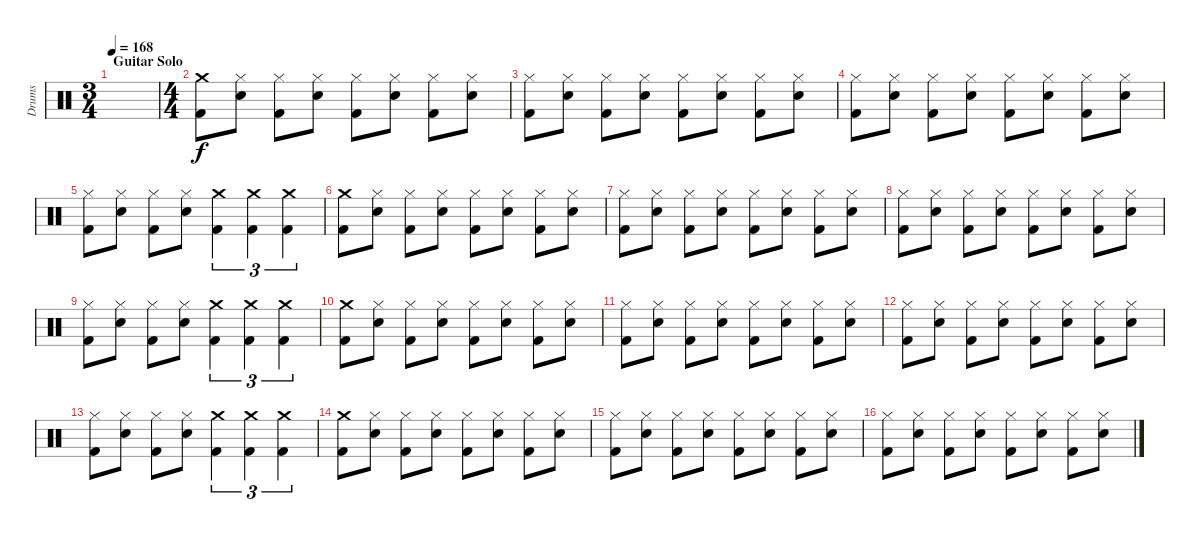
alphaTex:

\track ("Drums" "Drums") {instrument percussion}
\staff {score}
\articulation defaults
\ts (3 4)
\section ("" "Guitar Solo")
\tempo 168
\clef neutral
\ks c
|
\ts (4 4)
("Crash medium (hit)" "Kick (hit) 2").8 ("Hi-Hat (closed)" "Snare (hit) 2").8 ("Hi-Hat (closed)" "Kick (hit) 2").8 ("Hi-Hat (closed)" "Snare (hit) 2").8 ("Hi-Hat (closed)" "Kick (hit) 2").8 ("Hi-Hat (closed)" "Snare (hit) 2").8 ("Hi-Hat (closed)" "Kick (hit) 2").8 ("Hi-Hat (closed)" "Snare (hit) 2").8 |
("Hi-Hat (closed)" "Kick (hit) 2").8 ("Hi-Hat (closed)" "Snare (hit) 2").8 ("Hi-Hat (closed)" "Kick (hit) 2").8 ("Hi-Hat (closed)" "Snare (hit) 2").8 ("Hi-Hat (closed)" "Kick (hit) 2").8 ("Hi-Hat (closed)" "Snare (hit) 2").8 ("Hi-Hat (closed)" "Kick (hit) 2").8 ("Hi-Hat (closed)" "Snare (hit) 2").8 |
("Hi-Hat (closed)" "Kick (hit) 2").8 ("Hi-Hat (closed)" "Snare (hit) 2").8 ("Hi-Hat (closed)" "Kick (hit) 2").8 ("Hi-Hat (closed)" "Snare (hit) 2").8 ("Hi-Hat (closed)" "Kick (hit) 2").8 ("Hi-Hat (closed)" "Snare (hit) 2").8 ("Hi-Hat (closed)" "Kick (hit) 2").8 ("Hi-Hat (closed)" "Snare (hit) 2").8 |
("Hi-Hat (closed)" "Kick (hit) 2").8 ("Hi-Hat (closed)" "Snare (hit) 2").8 ("Hi-Hat (closed)" "Kick (hit) 2").8 ("Hi-Hat (closed)" "Snare (hit) 2").8 ("Crash medium (hit)" "Kick (hit) 2").4{tu (3 2)} ("Crash medium (hit)" "Kick (hit) 2").4{tu (3 2)} ("Crash medium (hit)" "Kick (hit) 2").4{tu (3 2)} |
("Crash medium (hit)" "Kick (hit) 2").8 ("Hi-Hat (closed)" "Snare (hit) 2").8 ("Hi-Hat (closed)" "Kick (hit) 2").8 ("Hi-Hat (closed)" "Snare (hit) 2").8 ("Hi-Hat (closed)" "Kick (hit) 2").8 ("Hi-Hat (closed)" "Snare (hit) 2").8 ("Hi-Hat (closed)" "Kick (hit) 2").8 ("Hi-Hat (closed)" "Snare (hit) 2").8 |
("Hi-Hat (closed)" "Kick (hit) 2").8 ("Hi-Hat (closed)" "Snare (hit) 2").8 ("Hi-Hat (closed)" "Kick (hit) 2").8 ("Hi-Hat (closed)" "Snare (hit) 2").8 ("Hi-Hat (closed)" "Kick (hit) 2").8 ("Hi-Hat (closed)" "Snare (hit) 2").8 ("Hi-Hat (closed)" "Kick (hit) 2").8 ("Hi-Hat (closed)" "Snare (hit) 2").8 |
("Hi-Hat (closed)" "Kick (hit) 2").8 ("Hi-Hat (closed)" "Snare (hit) 2").8 ("Hi-Hat (closed)" "Kick (hit) 2").8 ("Hi-Hat (closed)" "Snare (hit) 2").8 ("Hi-Hat (closed)" "Kick (hit) 2").8 ("Hi-Hat (closed)" "Snare (hit) 2").8 ("Hi-Hat (closed)" "Kick (hit) 2").8 ("Hi-Hat (closed)" "Snare (hit) 2").8 |
("Hi-Hat (closed)" "Kick (hit) 2").8 ("Hi-Hat (closed)" "Snare (hit) 2").8 ("Hi-Hat (closed)" "Kick (hit) 2").8 ("Hi-Hat (closed)" "Snare (hit) 2").8 ("Crash medium (hit)" "Kick (hit) 2").4{tu (3 2)} ("Crash medium (hit)" "Kick (hit) 2").4{tu (3 2)} ("Crash medium (hit)" "Kick (hit) 2").4{tu (3 2)} |
("Crash medium (hit)" "Kick (hit) 2").8 ("Hi-Hat (closed)" "Snare (hit) 2").8 ("Hi-Hat (closed)" "Kick (hit) 2").8 ("Hi-Hat (closed)" "Snare (hit) 2").8 ("Hi-Hat (closed)" "Kick (hit) 2").8 ("Hi-Hat (closed)" "Snare (hit) 2").8 ("Hi-Hat (closed)" "Kick (hit) 2").8 ("Hi-Hat (closed)" "Snare (hit) 2").8 |
("Hi-Hat (closed)" "Kick (hit) 2").8 ("Hi-Hat (closed)" "Snare (hit) 2").8 ("Hi-Hat (closed)" "Kick (hit) 2").8 ("Hi-Hat (closed)" "Snare (hit) 2").8 ("Hi-Hat (closed)" "Kick (hit) 2").8 ("Hi-Hat (closed)" "Snare (hit) 2").8 ("Hi-Hat (closed)" "Kick (hit) 2").8 ("Hi-Hat (closed)" "Snare (hit) 2").8 |
("Hi-Hat (closed)" "Kick (hit) 2").8 ("Hi-Hat (closed)" "Snare (hit) 2").8 ("Hi-Hat (closed)" "Kick (hit) 2").8 ("Hi-Hat (closed)" "Snare (hit) 2").8 ("Hi-Hat (closed)" "Kick (hit) 2").8 ("Hi-Hat (closed)" "Snare (hit) 2").8 ("Hi-Hat (closed)" "Kick (hit) 2").8 ("Hi-Hat (closed)" "Snare (hit) 2").8 |
("Hi-Hat (closed)" "Kick (hit) 2").8 ("Hi-Hat (closed)" "Snare (hit) 2").8 ("Hi-Hat (closed)" "Kick (hit) 2").8 ("Hi-Hat (closed)" "Snare (hit) 2").8 ("Crash medium (hit)" "Kick (hit) 2").4{tu (3 2)} ("Crash medium (hit)" "Kick (hit) 2").4{tu (3 2)} ("Crash medium (hit)" "Kick (hit) 2").4{tu (3 2)} |
("Crash medium (hit)" "Kick (hit) 2").8 ("Hi-Hat (closed)" "Snare (hit) 2").8 ("Hi-Hat (closed)" "Kick (hit) 2").8 ("Hi-Hat (closed)" "Snare (hit) 2").8 ("Hi-Hat (closed)" "Kick (hit) 2").8 ("Hi-Hat (closed)" "Snare (hit) 2").8 ("Hi-Hat (closed)" "Kick (hit) 2").8 ("Hi-Hat (closed)" "Snare (hit) 2").8 |
("Hi-Hat (closed)" "Kick (hit) 2").8 ("Hi-Hat (closed)" "Snare (hit) 2").8 ("Hi-Hat (closed)" "Kick (hit) 2").8 ("Hi-Hat (closed)" "Snare (hit) 2").8 ("Hi-Hat (closed)" "Kick (hit) 2").8 ("Hi-Hat (closed)" "Snare (hit) 2").8 ("Hi-Hat (closed)" "Kick (hit) 2").8 ("Hi-Hat (closed)" "Snare (hit) 2").8 |
("Hi-Hat (closed)" "Kick (hit) 2").8 ("Hi-Hat (closed)" "Snare (hit) 2").8 ("Hi-Hat (closed)" "Kick (hit) 2").8 ("Hi-Hat (closed)" "Snare (hit) 2").8 ("Hi-Hat (closed)" "Kick (hit) 2").8 ("Hi-Hat (closed)" "Snare (hit) 2").8 ("Hi-Hat (closed)" "Kick (hit) 2").8 ("Hi-Hat (closed)" "Snare (hit) 2").8
